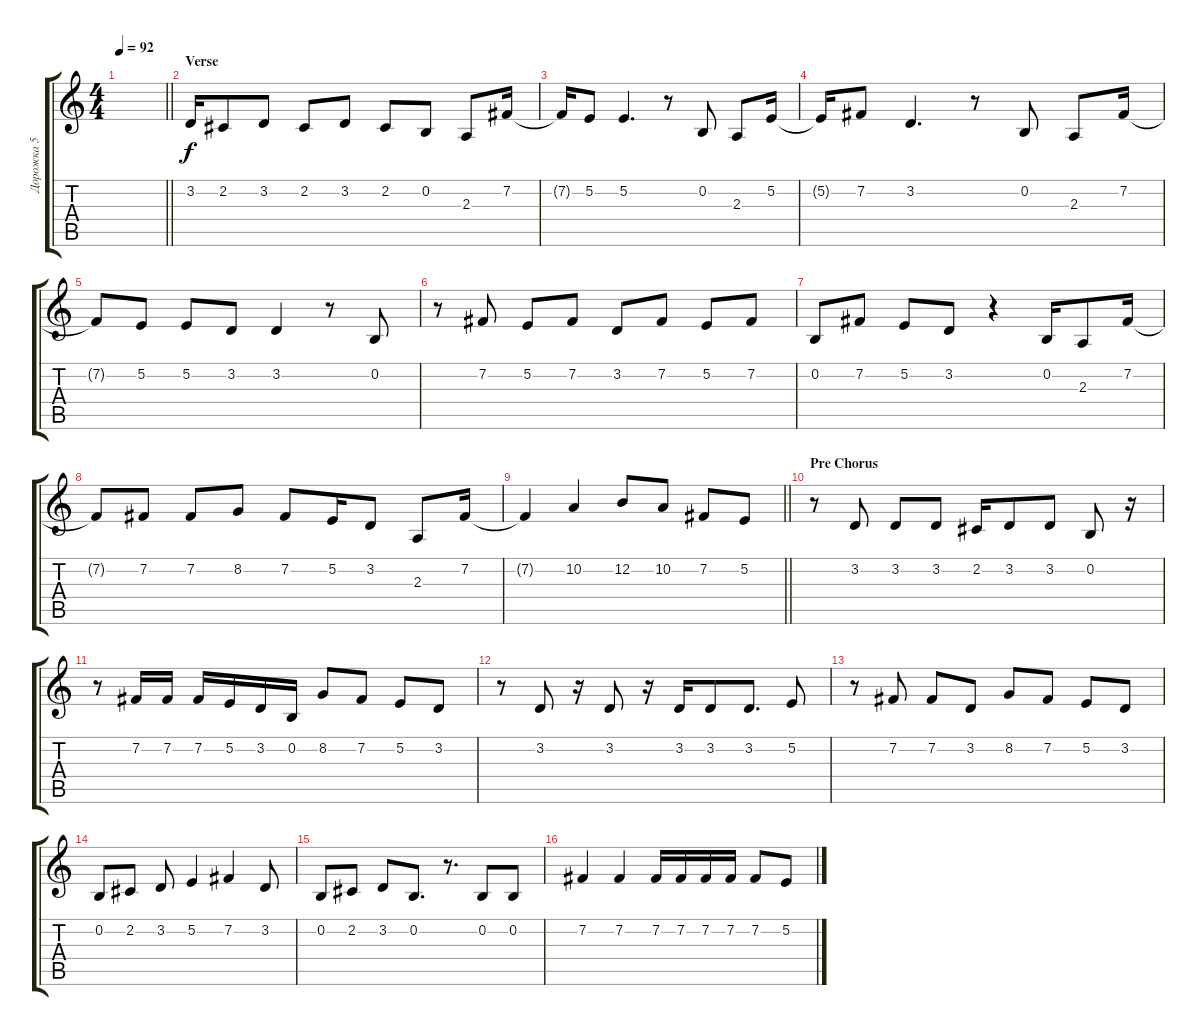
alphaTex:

\track ("Дорожка 5" "Дорожка 5") {instrument altosax}
\staff {score tabs}
\tuning (E4 B3 G3 D3 A2 E2) {hide}
\ts (4 4)
\tempo 92
\clef g2
\barLineRight lightlight
\ks c
|
\section ("" "Verse")
3.2.16 2.2.8 3.2.8 2.2.8 3.2.8 2.2.8 0.2.8 2.3.8 7.2.16 |
7.2{t}.16 5.2.8 5.2.4{d} r.8 0.2.8 2.3.8 5.2.16 |
5.2{t}.16 7.2.8 3.2.4{d} r.8 0.2.8 2.3.8 7.2.16 |
7.2{t}.8 5.2.8 5.2.8 3.2.8 3.2.4 r.8 0.2.8 |
r.8 7.2.8 5.2.8 7.2.8 3.2.8 7.2.8 5.2.8 7.2.8 |
0.2.8 7.2.8 5.2.8 3.2.8 r.4 0.2.16 2.3.8 7.2.16 |
7.2{t}.8 7.2.8 7.2.8 8.2.8 7.2.8 5.2.16 3.2.8 2.3.8 7.2.16 |
\barLineRight lightlight
7.2{t}.4 10.2.4 12.2.8 10.2.8 7.2.8 5.2.8 |
\section ("" "Pre Chorus")
r.8 3.2.8 3.2.8 3.2.8 2.2.16 3.2.8 3.2.8 0.2.8 r.16 |
r.8 7.2.16 7.2.16 7.2.16 5.2.16 3.2.16 0.2.16 8.2.8 7.2.8 5.2.8 3.2.8 |
r.8 3.2.8 r.16 3.2.8 r.16 3.2.16 3.2.8 3.2.8{d} 5.2.8 |
r.8 7.2.8 7.2.8 3.2.8 8.2.8 7.2.8 5.2.8 3.2.8 |
0.2.8 2.2.8 3.2.8 5.2.4 7.2.4 3.2.8 |
0.2.8 2.2.8 3.2.8 0.2.8{d} r.8{d} 0.2.8 0.2.8 |
7.2.4 7.2.4 7.2.16 7.2.16 7.2.16 7.2.16 7.2.8 5.2.8
